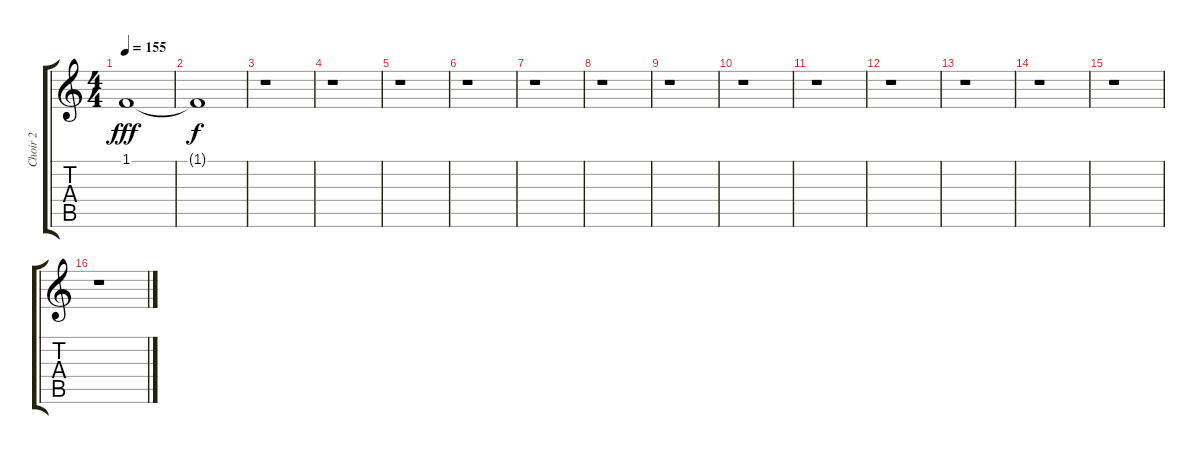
\track ("Choir 2" "Choir 2") {instrument choiraahs}
\staff {score tabs}
\tuning (E4 B3 G3 D3 A2 E2) {hide}
\ts (4 4)
\tempo 155
\clef g2
\ks c
1.1.1{dy fff} |
1.1{t}.1{dy f} |
r.1 |
r.1 |
r.1 |
r.1 |
r.1 |
r.1 |
r.1 |
r.1 |
r.1 |
r.1 |
r.1 |
r.1 |
r.1 |
r.1
